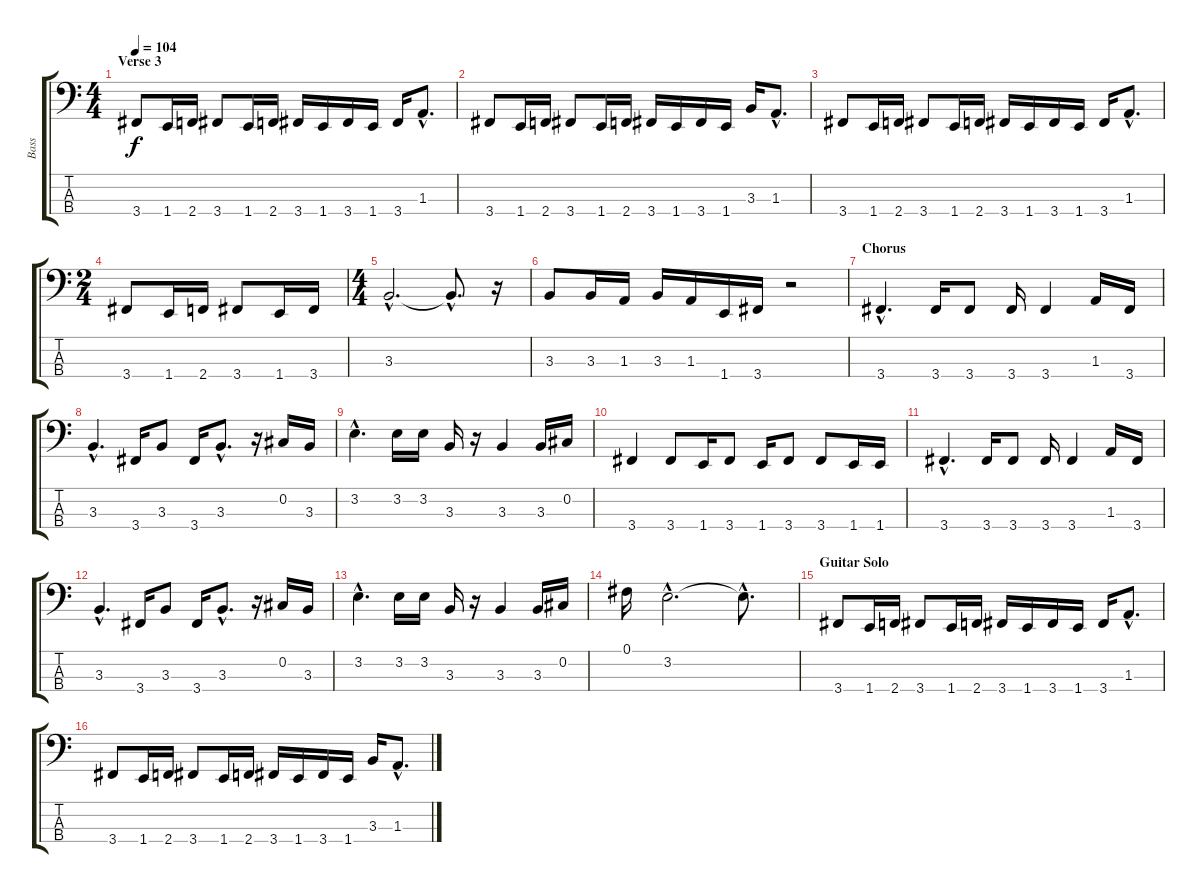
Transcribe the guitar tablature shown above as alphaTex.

\track ("Bass" "Bass") {instrument electricbasspick}
\staff {score tabs}
\tuning (Gb2 Db2 Ab1 Eb1) {hide}
\ts (4 4)
\section ("" "Verse 3")
\tempo 104
\clef f4
\ks c
3.4.8{dy f} 1.4.16 2.4.16 3.4.8 1.4.16 2.4.16 3.4.16 1.4.16 3.4.16 1.4.16 3.4.16 1.3{hac}.8{d} |
3.4.8 1.4.16 2.4.16 3.4.8 1.4.16 2.4.16 3.4.16 1.4.16 3.4.16 1.4.16 3.3.16 1.3{hac}.8{d} |
3.4.8 1.4.16 2.4.16 3.4.8 1.4.16 2.4.16 3.4.16 1.4.16 3.4.16 1.4.16 3.4.16 1.3{hac}.8{d} |
\ts (2 4)
3.4.8 1.4.16 2.4.16 3.4.8 1.4.16 3.4.16 |
\ts (4 4)
3.3{hac}.2{d} 3.3{hac t}.8{d} r.16 |
3.3.8 3.3.16 1.3.16 3.3.16 1.3.16 1.4.16 3.4.16 r.2 |
\section ("" "Chorus")
3.4{hac}.4{d} 3.4.16 3.4.8 3.4.16 3.4.4 1.3.16 3.4.16 |
3.3{hac}.4{d} 3.4.16 3.3.8 3.4.16 3.3{hac}.8{d} r.16 0.2.16 3.3.16 |
3.2{hac}.4{d} 3.2.16 3.2.16 3.3.16 r.16 3.3.4 3.3.16 0.2.16 |
3.4.4 3.4.8 1.4.16 3.4.8 1.4.16 3.4.8 3.4.8 1.4.16 1.4.16 |
3.4{hac}.4{d} 3.4.16 3.4.8 3.4.16 3.4.4 1.3.16 3.4.16 |
3.3{hac}.4{d} 3.4.16 3.3.8 3.4.16 3.3{hac}.8{d} r.16 0.2.16 3.3.16 |
3.2{hac}.4{d} 3.2.16 3.2.16 3.3.16 r.16 3.3.4 3.3.16 0.2.16 |
0.1.16 3.2{hac}.2{d} 3.2{hac t}.8{d} |
\section ("" "Guitar Solo")
3.4.8 1.4.16 2.4.16 3.4.8 1.4.16 2.4.16 3.4.16 1.4.16 3.4.16 1.4.16 3.4.16 1.3{hac}.8{d} |
3.4.8 1.4.16 2.4.16 3.4.8 1.4.16 2.4.16 3.4.16 1.4.16 3.4.16 1.4.16 3.3.16 1.3{hac}.8{d}
